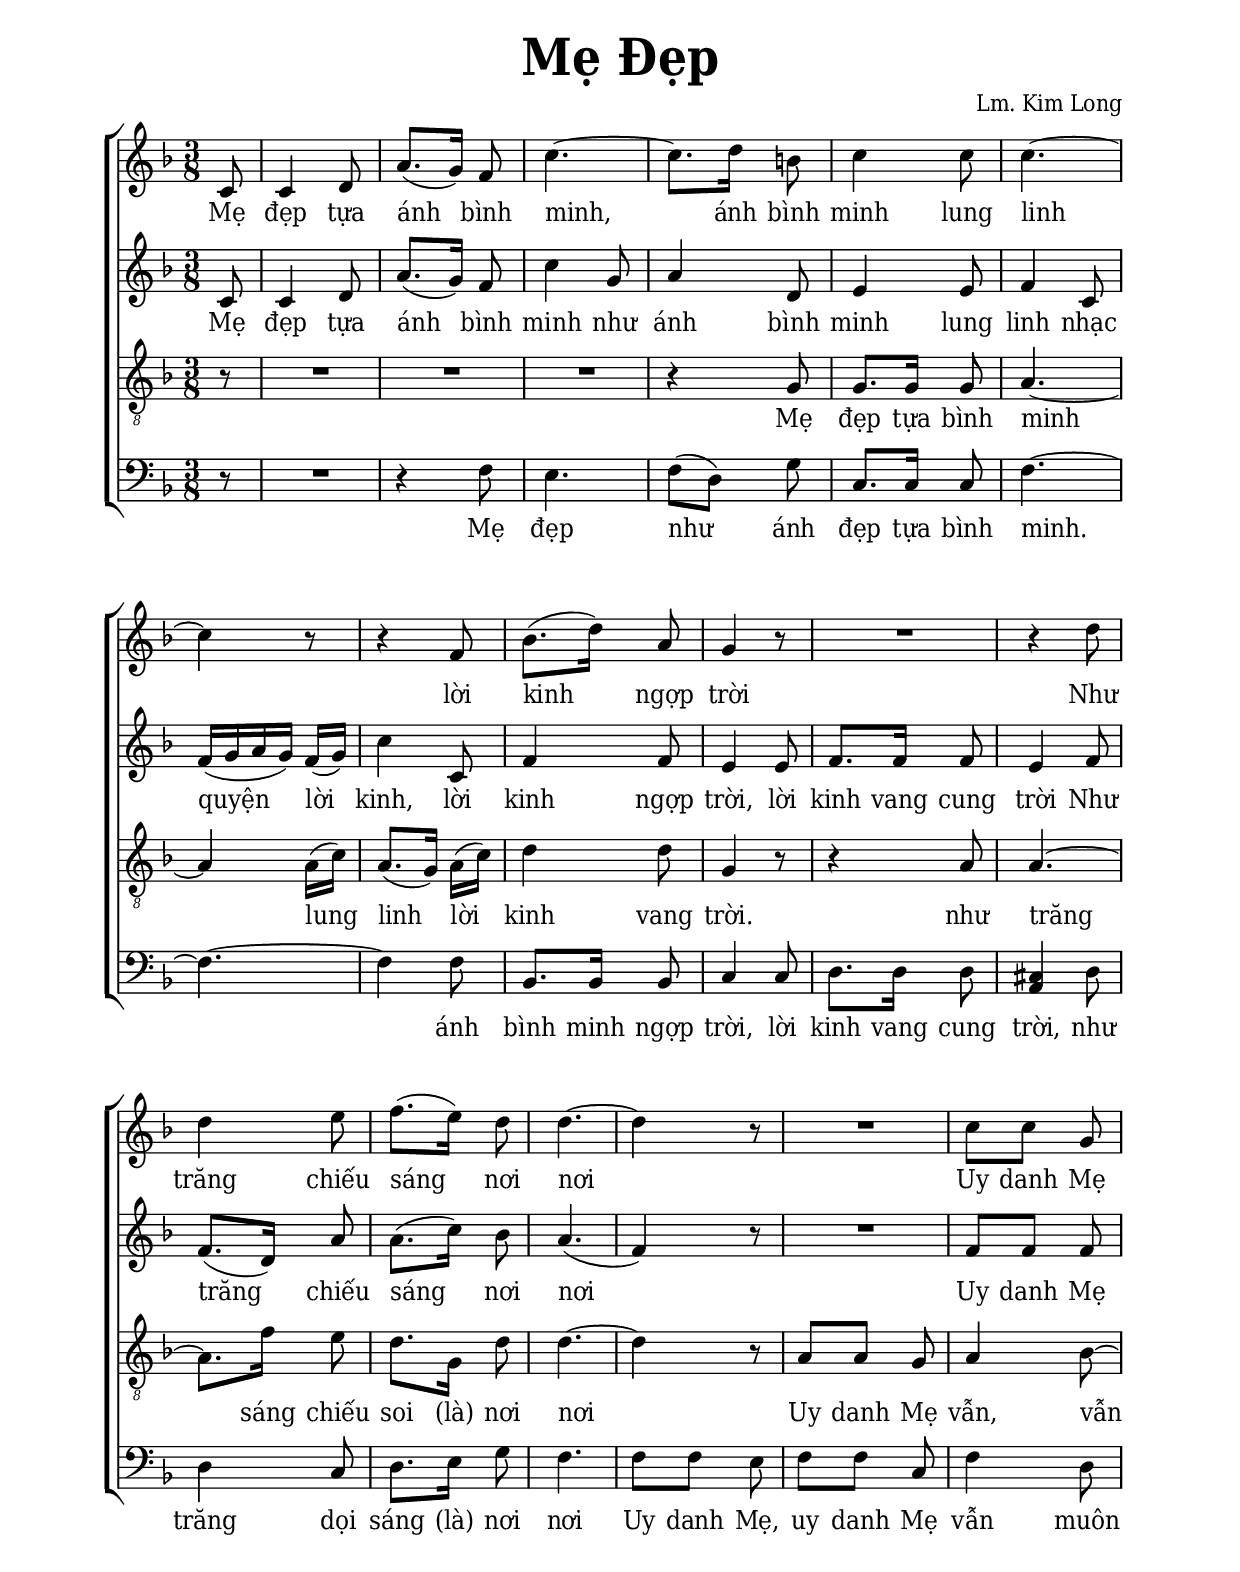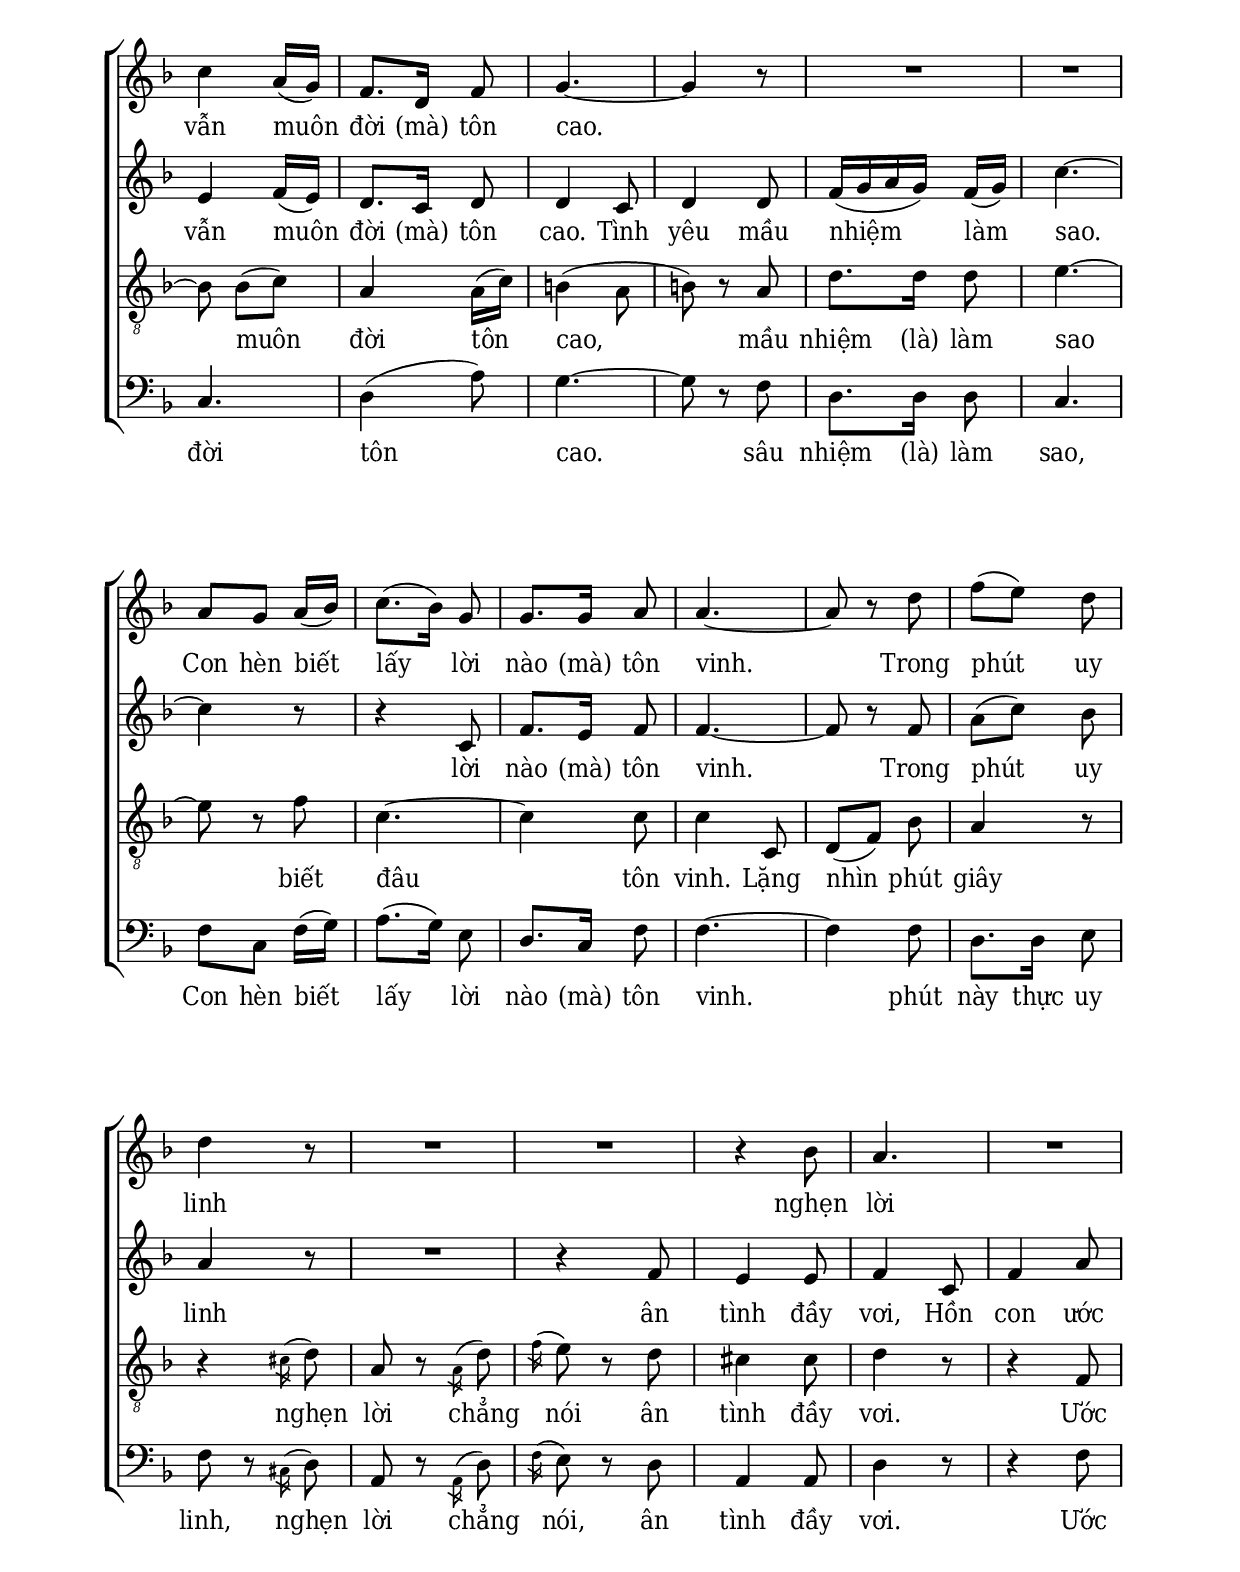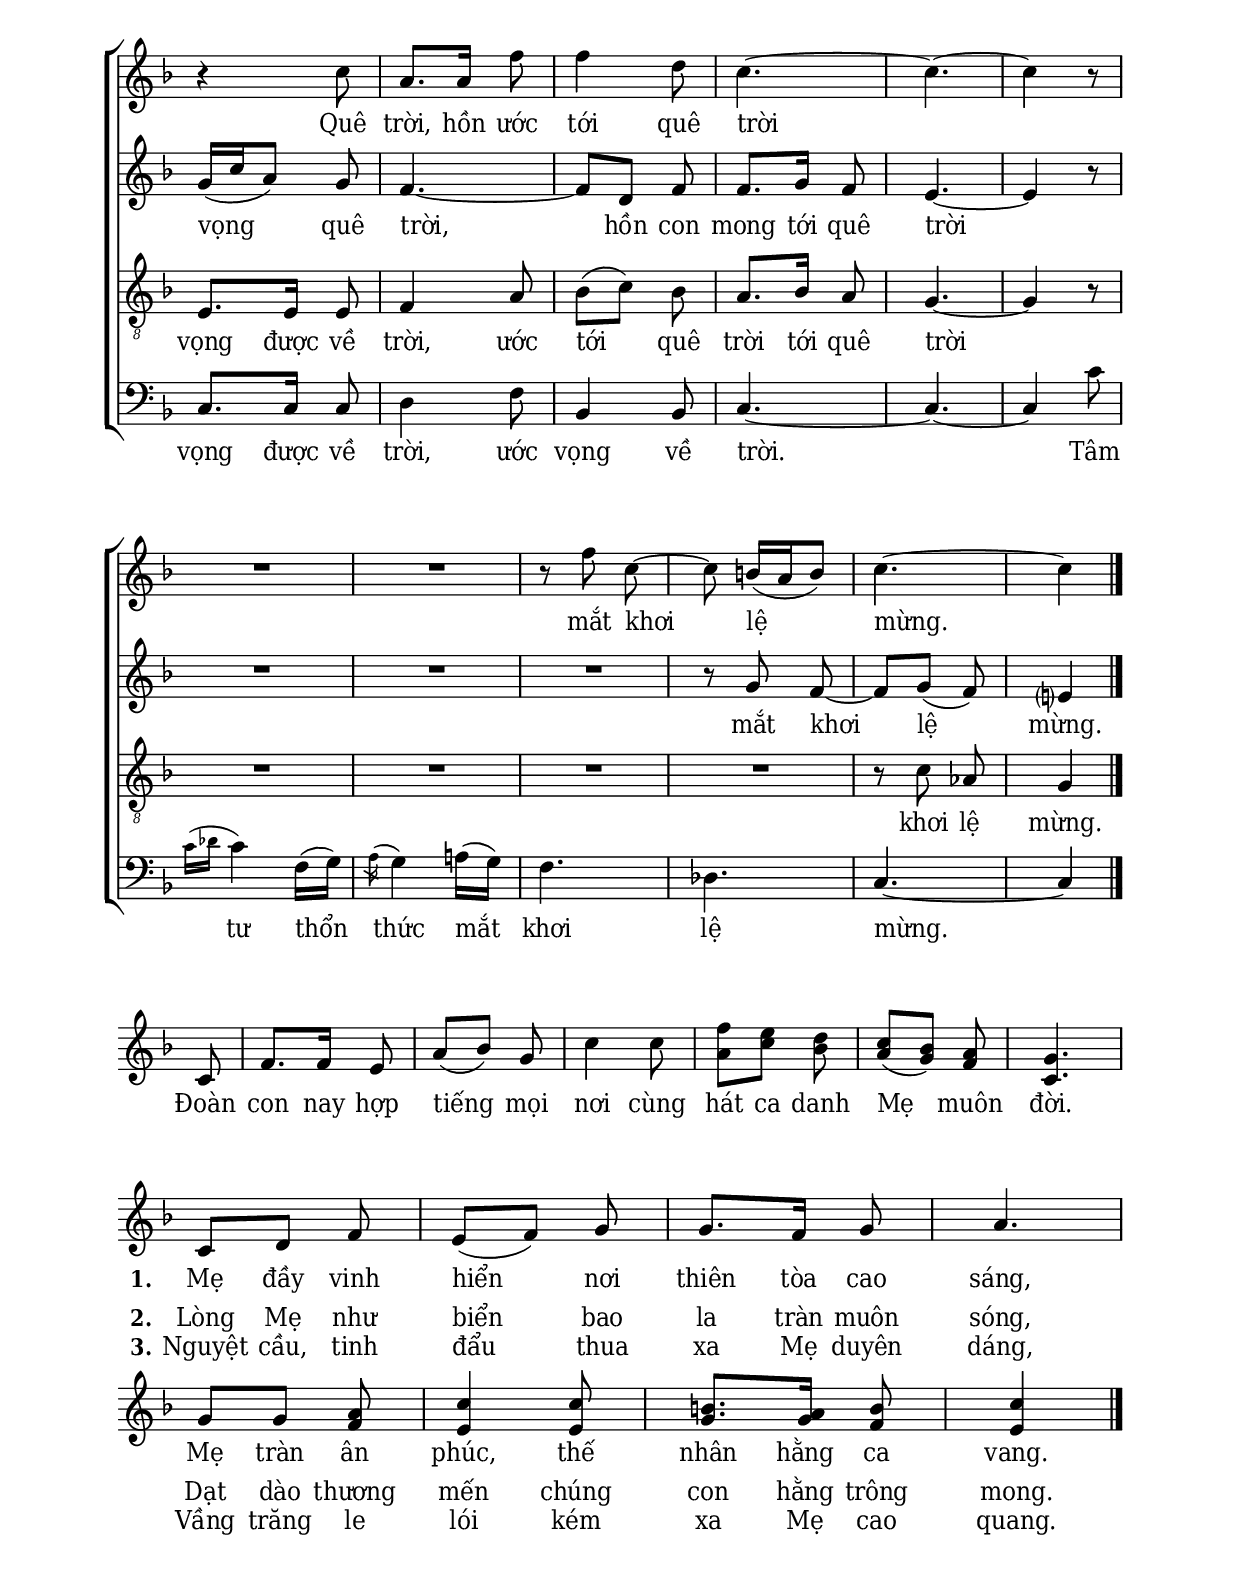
% Cài đặt chung
\version "2.22.1"
\include "english.ly"

\header {
  title = \markup { \fontsize #3 "Mẹ Đẹp" }
  composer ="Lm. Kim Long"
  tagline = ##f
}

% Nhạc
nhacPhienKhucSop = \relative c' {
  \partial 8 c8 |
  c4 d8 |
  a'8. (g16) f8 |
  c'4. ~ |
  c8. d16 b!8 |
  c4 c8 |
  c4. ~ |
  c4 r8 |
  r4 f,8 |
  bf8. (d16) a8 |
  g4 r8 |
  R4. |
  r4 d'8 |
  d4 e8 |
  f8. (e16) d8 |
  d4. ~ |
  d4 r8 |
  R4. |
  c8 c g |
  c4 a16 (g) |
  f8. d16 f8 |
  g4. ~ |
  g4 r8 |
  R4.*2
  a8 g a16 (bf) |
  c8. (bf16) g8 |
  g8. g16 a8 |
  a4. ~ |
  a8 r8 d |
  f (e) d |
  d4 r8 |
  R4.*2
  r4 bf8 |
  a4. |
  R4.
  r4 c8 |
  a8. a16 f'8 |
  f4 d8 |
  c4. ~ |
  c4. ~ |
  c4 r8 |
  R4.*2
  r8 f c ~ |
  c b!16 ([a b8]) |
  c4. ~ |
  c4 \bar "|." \break
  
  c,8 |
  f8. f16 e8 |
  a (bf) g |
  c4 c8 |
  <<
    {
      f8 e d |
      c (bf) a |
      g4.
    }
    {
      a8 c bf |
      a (g) f |
      c4.
    }
  >>
  \break
  
  c8 d f |
  e (f) g |
  g8. f16 g8 |
  a4. g8 g
  <<
    {
      a8 |
      c4 c8 |
      b!8. a16 b8 |
      c4
    }
    {
      f,8 e4 e8 |
      g8. g16 f8 |
      e4
    }
  >>
  \bar "|."
}

nhacPhienKhucAlto = \relative c' {
  c8 |
  c4 d8 |
  a'8. (g16) f8 |
  c'4 g8 |
  a4 d,8 |
  e4 e8 |
  f4 c8 |
  f16 (g a g) f (g) |
  c4 c,8 |
  f4 f8 |
  e4 e8 |
  f8. f16 f8 |
  e4 f8 |
  f8. (d16) a'8 |
  a8. (c16) bf8 |
  a4. ( |
  f4) r8 |
  R4.
  f8 f f |
  e4 f16 (e) |
  d8. c16 d8 |
  d4 c8 |
  d4 d8 |
  f16 (g a g) f (g) |
  c4. ~ |
  c4 r8 |
  r4 c,8 |
  f8. e16 f8 |
  f4. ~ |
  f8 r f |
  a (c) bf |
  a4 r8 |
  R4.
  r4 f8 |
  e4 e8 |
  f4 c8 |
  f4 a8 |
  g16 (c a8) g8 |
  f4. ~ |
  f8 d f |
  f8. g16 f8 |
  e4. ~ |
  e4 r8 |
  R4.*3
  r8 g f ~ |
  f g (f) |
  e!?4
}

nhacPhienKhucTenor = \relative c' {
  r8 |
  R4.*3
  r4 g8 |
  g8. g16 g8 |
  a4. ~ |
  a4 a16 (c) |
  a8. (g16) a (c) |
  d4 d8 |
  g,4 r8 |
  r4 a8 |
  a4. ~ |
  a8. f'16 e8 |
  d8. g,16 d'8 |
  d4. ~ |
  d4 r8 |
  a8 a g |
  a4 bf8 ~ |
  bf bf ([c]) |
  a4 a16 (c) |
  b!4 (
  \once \stemDown a8 |
  b!) r a |
  d8. d16 d8 |
  e4. ~ |
  e8 r f |
  c4. ~ |
  c4 c8 |
  c4 c,8 |
  d (f) bf |
  a4 r8 |
  r4 \slashedGrace { \once \stemDown cs16 ^( } d8) |
  a8 r \slashedGrace { \once \stemDown a16 ^( } d8) |
  \slashedGrace { \once \stemDown f16 ^( } e8) r d |
  cs4 cs8 |
  d4 r8 |
  r4 f,8 |
  e8. e16 e8 |
  f4 a8 |
  bf (c) bf |
  a8. bf16 a8 |
  g4. ~ |
  g4 r8 |
  R4.*4
  r8 c af |
  g4
}

nhacPhienKhucBas = \relative c {
  r8 |
  R4.
  r4 f8 |
  e4. |
  f8 (d) g |
  c,8. c16 c8 |
  f4. ~ |
  f ~ |
  f4 f8 |
  bf,8. bf16 bf8 |
  c4 c8 |
  d8. d16 d8 |
  <cs a>4 d8 |
  d4 c8 |
  d8. e16 g8 |
  f4. |
  f8 f e |
  f f c |
  f4 d8 |
  c4. |
  d4 (a'8) |
  g4. ~ |
  g8 r f |
  d8. d16 d8 |
  c4. |
  f8 c f16 (g) |
  a8. (g16) e8 |
  d8. c16 f8 |
  f4. ~ |
  f4 f8 |
  d8. d16 e8 |
  f r \slashedGrace { \once \stemDown cs16 ^( } d8) |
  a r \slashedGrace { \once \stemDown a16 ^( } d8) |
  \slashedGrace { \once \stemDown f16 ^( } e8) r d |
  a4 a8 |
  d4 r8 |
  r4 f8 |
  c8. c16 c8 |
  d4 f8 |
  bf,4 bf8 |
  c4. ~ |
  c ~ |
  c4 c'8 |
  \slashedGrace { \stemDown c16 ^(df } \stemNeutral c4) f,16 (g) |
  \slashedGrace { \once \stemDown a16 ^( } g4) a!16 (g) |
  f4. |
  df4. |
  c4. ~ |
  c4
}

% Lời
loiPhienKhucSop = \lyricmode {
  Mẹ đẹp tựa ánh bình minh,
  ánh bình minh lung linh
  lời kinh ngợp trời
  Như trăng chiếu sáng nơi nơi
  Uy danh Mẹ vẫn muôn đời (mà) tôn cao.
  Con hèn biết lấy lời nào (mà) tôn vinh.
  Trong phút uy linh nghẹn lời
  Quê trời, hồn ước tới quê trời
  mắt khơi lệ mừng.
  
  Đoàn con nay hợp tiếng mọi nơi
  cùng hát ca danh Mẹ muôn đời.
  
  <<
    {
      \set stanza = "1."
      Mẹ đầy vinh hiển nơi thiên tòa cao sáng,
      Mẹ tràn ân phúc,
      thế nhân hằng ca vang.
    }
    \new Lyrics \with {
      alignAboveContext = #"2"
    }{
	    \set associatedVoice = "beSop"
      \set stanza = "2."
      Lòng Mẹ như biển bao la
      tràn muôn sóng,
      Dạt dào thương mến
      chúng con hằng trông mong.
    }
    \new Lyrics \with {
      alignAboveContext = #"2"
    }{
	    \set associatedVoice = "beSop"
      \set stanza = "3."
      Nguyệt cầu, tinh đẩu thua xa Mẹ duyên dáng,
      Vầng trăng le lói kém xa Mẹ cao quang.
    }
  >>
}

loiPhienKhucAlto = \lyricmode {
  Mẹ đẹp tựa ánh bình minh
  như ánh bình minh lung linh
  nhạc quyện lời kinh,
  lời kinh ngợp trời,
  lời kinh vang cung trời
  Như trăng chiếu sáng nơi nơi
  Uy danh Mẹ vẫn muôn đời (mà) tôn cao.
  Tình yêu mầu nhiệm làm sao.
  lời nào (mà) tôn vinh.
  Trong phút uy linh
  ân tình đầy vơi,
  Hồn con ước vọng quê trời,
  hồn con mong tới quê trời
  mắt khơi lệ mừng.
}

loiPhienKhucTenor = \lyricmode {
  Mẹ đẹp tựa bình minh
  lung linh lời kinh vang trời.
  như trăng sáng chiếu soi (là) nơi nơi
  Uy danh Mẹ vẫn, vẫn muôn đời tôn cao,
  mầu nhiệm (là) làm sao
  biết đâu tôn vinh.
  Lặng nhìn phút giây
  nghẹn lời chẳng nói
  ân tình đầy vơi.
  Ước vọng được về trời,
  ước tới quê trời
  tới quê trời
  khơi lệ mừng.
}

loiPhienKhucBas = \lyricmode {
  Mẹ đẹp như ánh
  đẹp tựa bình minh.
  ánh bình minh ngợp trời,
  lời kinh vang cung trời,
  như trăng dọi sáng (là) nơi nơi
  Uy danh Mẹ, uy danh Mẹ vẫn muôn đời tôn cao.
  sâu nhiệm (là) làm sao,
  Con hèn biết lấy lời nào (mà) tôn vinh.
  phút này thực uy linh,
  nghẹn lời chẳng nói,
  ân tình đầy vơi.
  Ước vọng được về trời,
  ước vọng về trời.
  Tâm tư thổn thức mắt khơi lệ mừng.
}

% Dàn trang
\paper {
  #(set-paper-size "a4")
  top-margin = 20\mm
  bottom-margin = 20\mm
  left-margin = 20\mm
  right-margin = 20\mm
  indent = #0
  #(define fonts
    (make-pango-font-tree
      "Deja Vu Serif Condensed"
      "Deja Vu Serif Condensed"
      "Deja Vu Serif Condensed"
      (/ 20 20)))
  print-page-number = #f
  %page-count = #1
}

TongNhip = {
  \key f \major \time 3/8
  \set Timing.beamExceptions = #'()
  \set Timing.baseMoment = #(ly:make-moment 1/4)
}

\score {
  \new ChoirStaff <<
    \new Staff = "1" <<
        \clef treble
        \new Voice = beSop {
          \TongNhip \nhacPhienKhucSop
        }
      \new Lyrics \lyricsto beSop \loiPhienKhucSop
    >>
    \new Staff = "2" <<
      \new Voice = beAlto {
        \clef treble \TongNhip \nhacPhienKhucAlto
      }
      \new Lyrics \lyricsto beAlto \loiPhienKhucAlto
    >>
    \new Staff = "3" <<
      \new Voice = beTenor {
        \clef "violin_8" \TongNhip \nhacPhienKhucTenor
      }
      \new Lyrics \lyricsto beTenor \loiPhienKhucTenor
    >>
    \new Staff = "4" <<
        \clef bass
        \new Voice = beBas {
          \TongNhip \nhacPhienKhucBas
        }
      \new Lyrics \lyricsto beBas \loiPhienKhucBas
    >>
  >>
  \layout {
    \override Lyrics.LyricSpace.minimum-distance = #1
    \override Score.BarNumber.break-visibility = ##(#f #f #f)
    \override Score.SpacingSpanner.uniform-stretching = ##t
    \context {
      \Staff \RemoveEmptyStaves
      \override VerticalAxisGroup.remove-first = ##t
    }
  }
}
